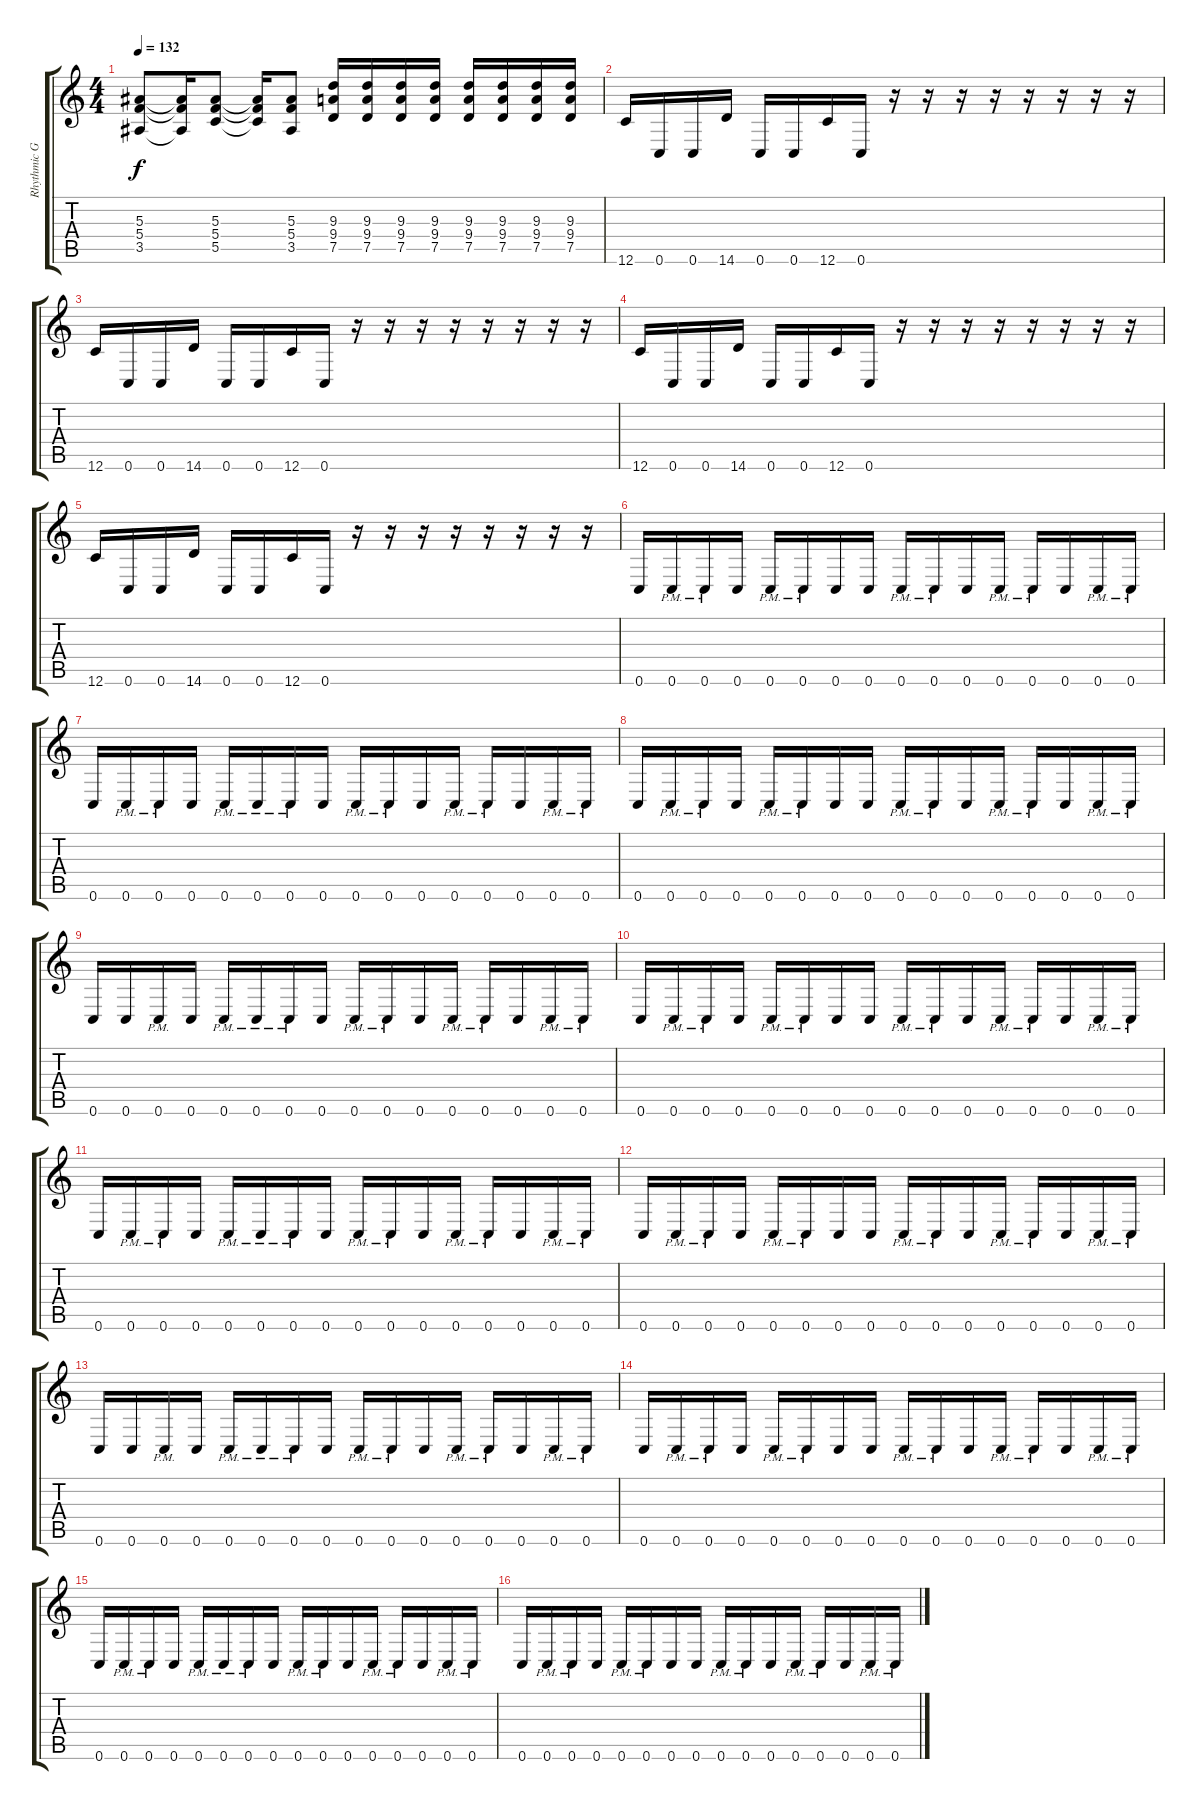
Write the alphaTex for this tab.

\track ("Rhythmic Guitar" "Rhythmic G") {instrument distortionguitar}
\staff {score tabs}
\tuning (D4 A3 F3 C3 G2 C2) {hide}
\ts (4 4)
\tempo 132
\clef g2
\ks c
(5.3 5.4 3.5).8{dy f} (5.3{t} 5.4{t} 3.5{t}).16 (5.3 5.4 5.5).8 (5.3{t} 5.4{t} 5.5{t}).16 (5.3 5.4 3.5).8 (9.3 9.4 7.5).16 (9.3 9.4 7.5).16 (9.3 9.4 7.5).16 (9.3 9.4 7.5).16 (9.3 9.4 7.5).16 (9.3 9.4 7.5).16 (9.3 9.4 7.5).16 (9.3 9.4 7.5).16 |
12.6.16 0.6.16 0.6.16 14.6.16 0.6.16 0.6.16 12.6.16 0.6.16 r.16 r.16 r.16 r.16 r.16 r.16 r.16 r.16 |
12.6.16 0.6.16 0.6.16 14.6.16 0.6.16 0.6.16 12.6.16 0.6.16 r.16 r.16 r.16 r.16 r.16 r.16 r.16 r.16 |
12.6.16 0.6.16 0.6.16 14.6.16 0.6.16 0.6.16 12.6.16 0.6.16 r.16 r.16 r.16 r.16 r.16 r.16 r.16 r.16 |
12.6.16 0.6.16 0.6.16 14.6.16 0.6.16 0.6.16 12.6.16 0.6.16 r.16 r.16 r.16 r.16 r.16 r.16 r.16 r.16 |
0.6.16 0.6{pm}.16 0.6{pm}.16 0.6.16 0.6{pm}.16 0.6{pm}.16 0.6.16 0.6.16 0.6{pm}.16 0.6{pm}.16 0.6.16 0.6{pm}.16 0.6{pm}.16 0.6.16 0.6{pm}.16 0.6{pm}.16 |
0.6.16 0.6{pm}.16 0.6{pm}.16 0.6.16 0.6{pm}.16 0.6{pm}.16 0.6{pm}.16 0.6.16 0.6{pm}.16 0.6{pm}.16 0.6.16 0.6{pm}.16 0.6{pm}.16 0.6.16 0.6{pm}.16 0.6{pm}.16 |
0.6.16 0.6{pm}.16 0.6{pm}.16 0.6.16 0.6{pm}.16 0.6{pm}.16 0.6.16 0.6.16 0.6{pm}.16 0.6{pm}.16 0.6.16 0.6{pm}.16 0.6{pm}.16 0.6.16 0.6{pm}.16 0.6{pm}.16 |
0.6.16 0.6.16 0.6{pm}.16 0.6.16 0.6{pm}.16 0.6{pm}.16 0.6{pm}.16 0.6.16 0.6{pm}.16 0.6{pm}.16 0.6.16 0.6{pm}.16 0.6{pm}.16 0.6.16 0.6{pm}.16 0.6{pm}.16 |
0.6.16 0.6{pm}.16 0.6{pm}.16 0.6.16 0.6{pm}.16 0.6{pm}.16 0.6.16 0.6.16 0.6{pm}.16 0.6{pm}.16 0.6.16 0.6{pm}.16 0.6{pm}.16 0.6.16 0.6{pm}.16 0.6{pm}.16 |
0.6.16 0.6{pm}.16 0.6{pm}.16 0.6.16 0.6{pm}.16 0.6{pm}.16 0.6{pm}.16 0.6.16 0.6{pm}.16 0.6{pm}.16 0.6.16 0.6{pm}.16 0.6{pm}.16 0.6.16 0.6{pm}.16 0.6{pm}.16 |
0.6.16 0.6{pm}.16 0.6{pm}.16 0.6.16 0.6{pm}.16 0.6{pm}.16 0.6.16 0.6.16 0.6{pm}.16 0.6{pm}.16 0.6.16 0.6{pm}.16 0.6{pm}.16 0.6.16 0.6{pm}.16 0.6{pm}.16 |
0.6.16 0.6.16 0.6{pm}.16 0.6.16 0.6{pm}.16 0.6{pm}.16 0.6{pm}.16 0.6.16 0.6{pm}.16 0.6{pm}.16 0.6.16 0.6{pm}.16 0.6{pm}.16 0.6.16 0.6{pm}.16 0.6{pm}.16 |
0.6.16 0.6{pm}.16 0.6{pm}.16 0.6.16 0.6{pm}.16 0.6{pm}.16 0.6.16 0.6.16 0.6{pm}.16 0.6{pm}.16 0.6.16 0.6{pm}.16 0.6{pm}.16 0.6.16 0.6{pm}.16 0.6{pm}.16 |
0.6.16 0.6{pm}.16 0.6{pm}.16 0.6.16 0.6{pm}.16 0.6{pm}.16 0.6{pm}.16 0.6.16 0.6{pm}.16 0.6{pm}.16 0.6.16 0.6{pm}.16 0.6{pm}.16 0.6.16 0.6{pm}.16 0.6{pm}.16 |
0.6.16 0.6{pm}.16 0.6{pm}.16 0.6.16 0.6{pm}.16 0.6{pm}.16 0.6.16 0.6.16 0.6{pm}.16 0.6{pm}.16 0.6.16 0.6{pm}.16 0.6{pm}.16 0.6.16 0.6{pm}.16 0.6{pm}.16
